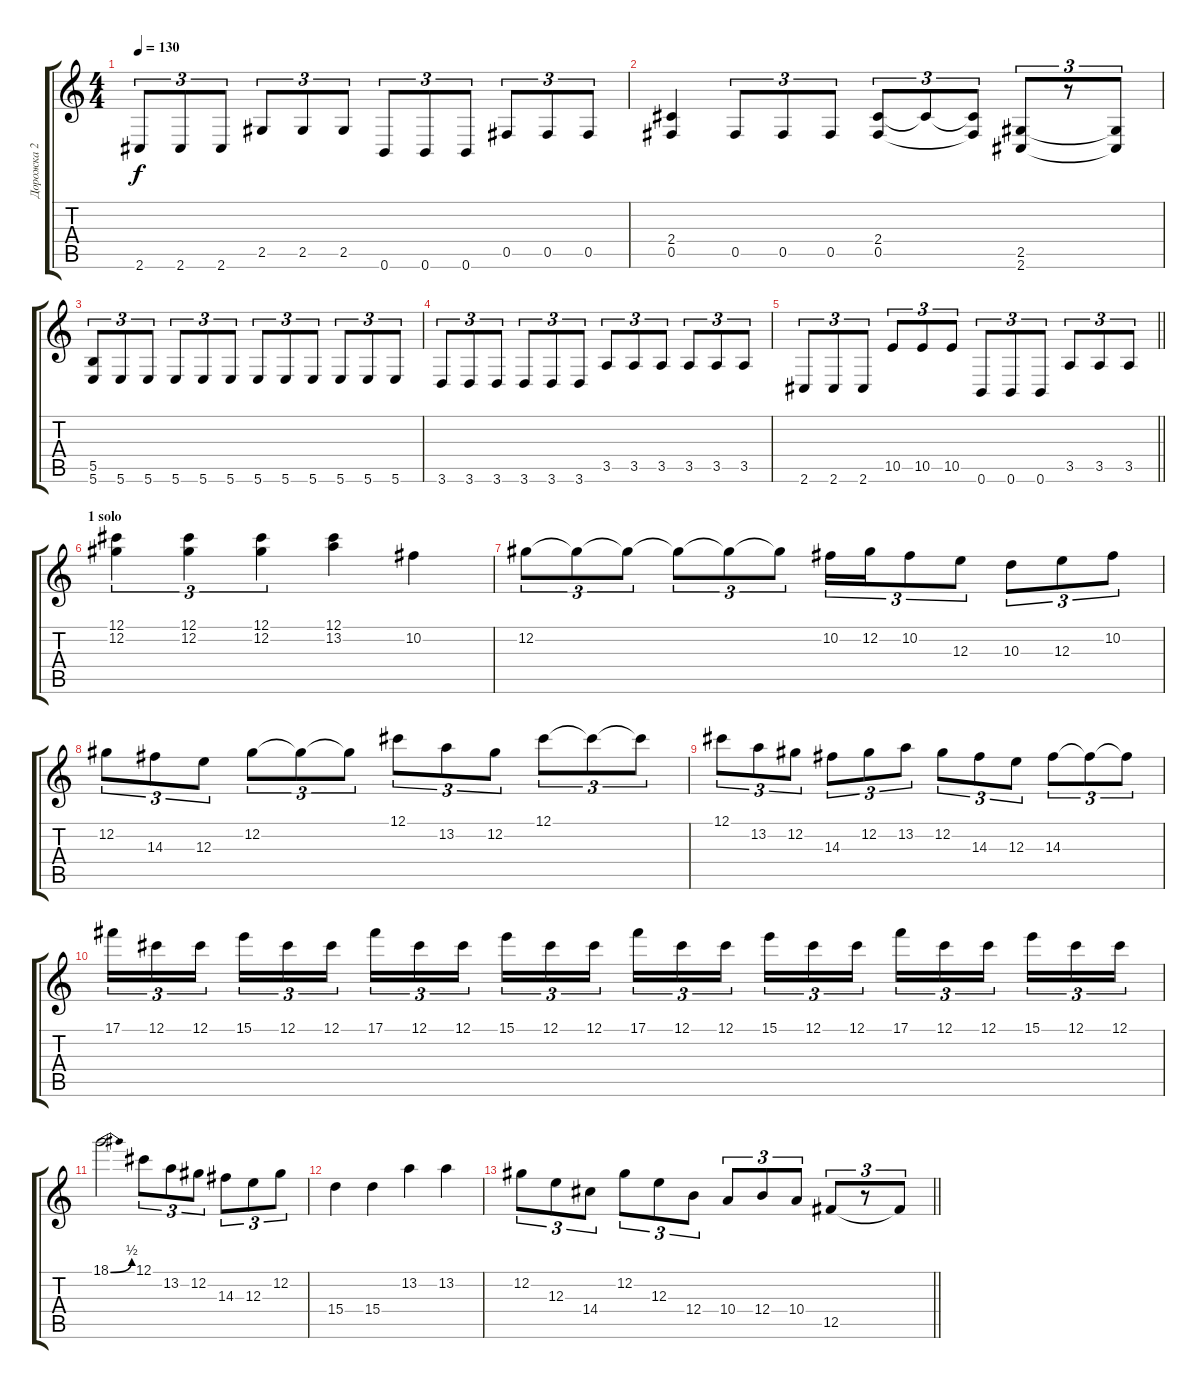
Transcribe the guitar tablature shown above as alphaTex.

\track ("Дорожка 2" "Дорожка 2") {instrument distortionguitar}
\staff {score tabs}
\tuning (Db4 Ab3 E3 B2 Gb2 B1) {hide}
\ts (4 4)
\tempo 130
\clef g2
\ks c
2.6.8{tu (3 2) dy f} 2.6.8{tu (3 2)} 2.6.8{tu (3 2)} 2.5.8{tu (3 2)} 2.5.8{tu (3 2)} 2.5.8{tu (3 2)} 0.6.8{tu (3 2)} 0.6.8{tu (3 2)} 0.6.8{tu (3 2)} 0.5.8{tu (3 2)} 0.5.8{tu (3 2)} 0.5.8{tu (3 2)} |
(2.4 0.5).4 0.5.8{tu (3 2)} 0.5.8{tu (3 2)} 0.5.8{tu (3 2)} (2.4 0.5).8{tu (3 2)} 2.4{t}.8{tu (3 2)} (2.4{t} 0.5{t}).8{tu (3 2)} (2.5 2.6).8{tu (3 2)} r.8{tu (3 2)} (2.5{t} 2.6{t}).8{tu (3 2)} |
(5.5 5.6).8{tu (3 2)} 5.6.8{tu (3 2)} 5.6.8{tu (3 2)} 5.6.8{tu (3 2)} 5.6.8{tu (3 2)} 5.6.8{tu (3 2)} 5.6.8{tu (3 2)} 5.6.8{tu (3 2)} 5.6.8{tu (3 2)} 5.6.8{tu (3 2)} 5.6.8{tu (3 2)} 5.6.8{tu (3 2)} |
3.6.8{tu (3 2)} 3.6.8{tu (3 2)} 3.6.8{tu (3 2)} 3.6.8{tu (3 2)} 3.6.8{tu (3 2)} 3.6.8{tu (3 2)} 3.5.8{tu (3 2)} 3.5.8{tu (3 2)} 3.5.8{tu (3 2)} 3.5.8{tu (3 2)} 3.5.8{tu (3 2)} 3.5.8{tu (3 2)} |
\barLineRight lightlight
2.6.8{tu (3 2)} 2.6.8{tu (3 2)} 2.6.8{tu (3 2)} 10.5.8{tu (3 2)} 10.5.8{tu (3 2)} 10.5.8{tu (3 2)} 0.6.8{tu (3 2)} 0.6.8{tu (3 2)} 0.6.8{tu (3 2)} 3.5.8{tu (3 2)} 3.5.8{tu (3 2)} 3.5.8{tu (3 2)} |
\section ("" "1 solo")
(12.1 12.2).4{tu (3 2)} (12.1 12.2).4{tu (3 2)} (12.1 12.2).4{tu (3 2)} (12.1 13.2).4 10.2.4 |
12.2.8{tu (3 2)} 12.2{t}.8{tu (3 2)} 12.2{t}.8{tu (3 2)} 12.2{t}.8{tu (3 2)} 12.2{t}.8{tu (3 2)} 12.2{t}.8{tu (3 2)} 10.2.16{tu (3 2)} 12.2.16{tu (3 2)} 10.2.8{tu (3 2)} 12.3.8{tu (3 2)} 10.3.8{tu (3 2)} 12.3.8{tu (3 2)} 10.2.8{tu (3 2)} |
12.2.8{tu (3 2)} 14.3.8{tu (3 2)} 12.3.8{tu (3 2)} 12.2.8{tu (3 2)} 12.2{t}.8{tu (3 2)} 12.2{t}.8{tu (3 2)} 12.1.8{tu (3 2)} 13.2.8{tu (3 2)} 12.2.8{tu (3 2)} 12.1.8{tu (3 2)} 12.1{t}.8{tu (3 2)} 12.1{t}.8{tu (3 2)} |
12.1.8{tu (3 2)} 13.2.8{tu (3 2)} 12.2.8{tu (3 2)} 14.3.8{tu (3 2)} 12.2.8{tu (3 2)} 13.2.8{tu (3 2)} 12.2.8{tu (3 2)} 14.3.8{tu (3 2)} 12.3.8{tu (3 2)} 14.3.8{tu (3 2)} 14.3{t}.8{tu (3 2)} 14.3{t}.8{tu (3 2)} |
17.1.16{tu (3 2)} 12.1.16{tu (3 2)} 12.1.16{tu (3 2) beam splitsecondary} 15.1.16{tu (3 2)} 12.1.16{tu (3 2)} 12.1.16{tu (3 2)} 17.1.16{tu (3 2)} 12.1.16{tu (3 2)} 12.1.16{tu (3 2) beam splitsecondary} 15.1.16{tu (3 2)} 12.1.16{tu (3 2)} 12.1.16{tu (3 2)} 17.1.16{tu (3 2)} 12.1.16{tu (3 2)} 12.1.16{tu (3 2) beam splitsecondary} 15.1.16{tu (3 2)} 12.1.16{tu (3 2)} 12.1.16{tu (3 2)} 17.1.16{tu (3 2)} 12.1.16{tu (3 2)} 12.1.16{tu (3 2) beam splitsecondary} 15.1.16{tu (3 2)} 12.1.16{tu (3 2)} 12.1.16{tu (3 2)} |
18.1{be (bend 0 0 60 2)}.2 12.1.8{tu (3 2)} 13.2.8{tu (3 2)} 12.2.8{tu (3 2)} 14.3.8{tu (3 2)} 12.3.8{tu (3 2)} 12.2.8{tu (3 2)} |
15.4.4 15.4.4 13.2.4 13.2.4 |
\barLineRight lightlight
12.2.8{tu (3 2)} 12.3.8{tu (3 2)} 14.4.8{tu (3 2)} 12.2.8{tu (3 2)} 12.3.8{tu (3 2)} 12.4.8{tu (3 2)} 10.4.8{tu (3 2)} 12.4.8{tu (3 2)} 10.4.8{tu (3 2)} 12.5.8{tu (3 2)} r.8{tu (3 2)} 12.5{t}.8{tu (3 2)}
